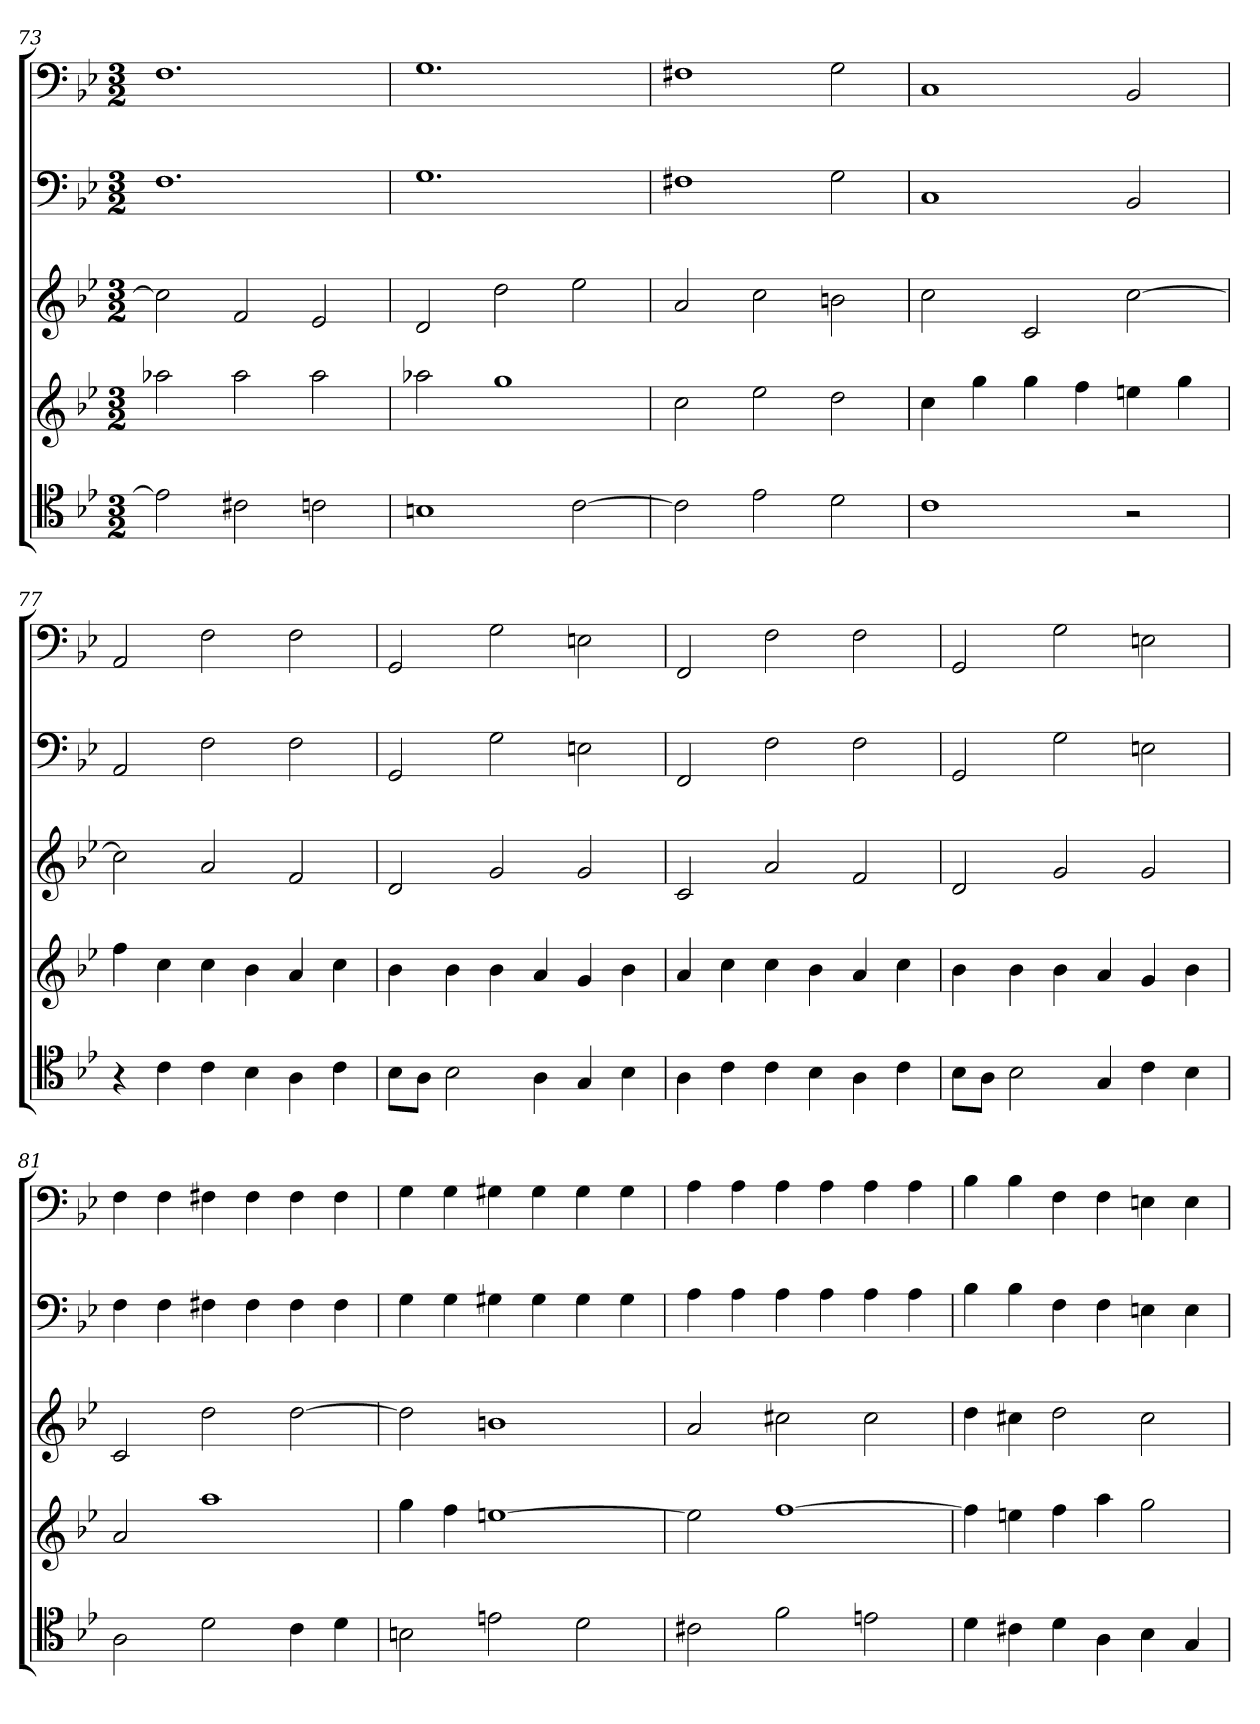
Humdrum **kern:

**kern	**kern	**kern	**kern	**kern
*part5	*part4	*part3	*part2	*part1
*staff5	*staff4	*staff3	*staff2	*staff1
*clefC4	*	*	*clefF4	*clefF4
*k[b-e-]	*k[b-e-]	*k[b-e-]	*k[b-e-]	*k[b-e-]
*B-:	*B-:	*B-:	*B-:	*B-:
*M3/2	*M3/2	*M3/2	*M3/2	*M3/2
=73	=73	=73	=73	=73
2e-]	2aa-X	2cc]	1.F	1.F
2c#X	2aa-	2f	.	.
2cn	2aa-	2e-	.	.
=74	=74	=74	=74	=74
1Bn	2aa-X	2d	1.G	1.G
.	1gg	2dd	.	.
[2c	.	2ee-	.	.
=75	=75	=75	=75	=75
2c]	2cc	2a	1F#X	1F#X
2e-	2ee-	2cc	.	.
2d	2dd	2bn	2G	2G
=76	=76	=76	=76	=76
1c	4cc	2cc	1C	1C
.	4gg	.	.	.
.	4gg	2c	.	.
.	4ff	.	.	.
2r	4een	[2cc	2BB-	2BB-
.	4gg	.	.	.
=77	=77	=77	=77	=77
4r	4ff	2cc]	2AA	2AA
4c	4cc	.	.	.
4c	4cc	2a	2F	2F
4B-	4b-	.	.	.
4A	4a	2f	2F	2F
4c	4cc	.	.	.
=78	=78	=78	=78	=78
8B-\L	4b-	2d	2GG	2GG
8A\J	.	.	.	.
2B-	4b-	.	.	.
.	4b-	2g	2G	2G
4A	4a	.	.	.
4G	4g	2g	2En	2En
4B-	4b-	.	.	.
=79	=79	=79	=79	=79
4A	4a	2c	2FF	2FF
4c	4cc	.	.	.
4c	4cc	2a	2F	2F
4B-	4b-	.	.	.
4A	4a	2f	2F	2F
4c	4cc	.	.	.
=80	=80	=80	=80	=80
8B-\L	4b-	2d	2GG	2GG
8A\J	.	.	.	.
2B-	4b-	.	.	.
.	4b-	2g	2G	2G
4G	4a	.	.	.
4c	4g	2g	2En	2En
4B-	4b-	.	.	.
=81	=81	=81	=81	=81
2A	2a	2c	4F	4F
.	.	.	4F	4F
2d	1aa	2dd	4F#X	4F#X
.	.	.	4F#	4F#
4c	.	[2dd	4F#	4F#
4d	.	.	4F#	4F#
=82	=82	=82	=82	=82
2Bn	4gg	2dd]	4G	4G
.	4ff	.	4G	4G
2en	[1een	1bn	4G#X	4G#X
.	.	.	4G#	4G#
2d	.	.	4G#	4G#
.	.	.	4G#	4G#
=83	=83	=83	=83	=83
2c#X	2ee]	2a	4A	4A
.	.	.	4A	4A
2f	[1ff	2cc#X	4A	4A
.	.	.	4A	4A
2en	.	2cc#	4A	4A
.	.	.	4A	4A
=84	=84	=84	=84	=84
4d	4ff]	4dd	4B-	4B-
4c#X	4een	4cc#X	4B-	4B-
4d	4ff	2dd	4F	4F
4A	4aa	.	4F	4F
4B-	2gg	2cc#	4En	4En
4G	.	.	4E	4E
=	=	=	=	=
*-	*-	*-	*-	*-
